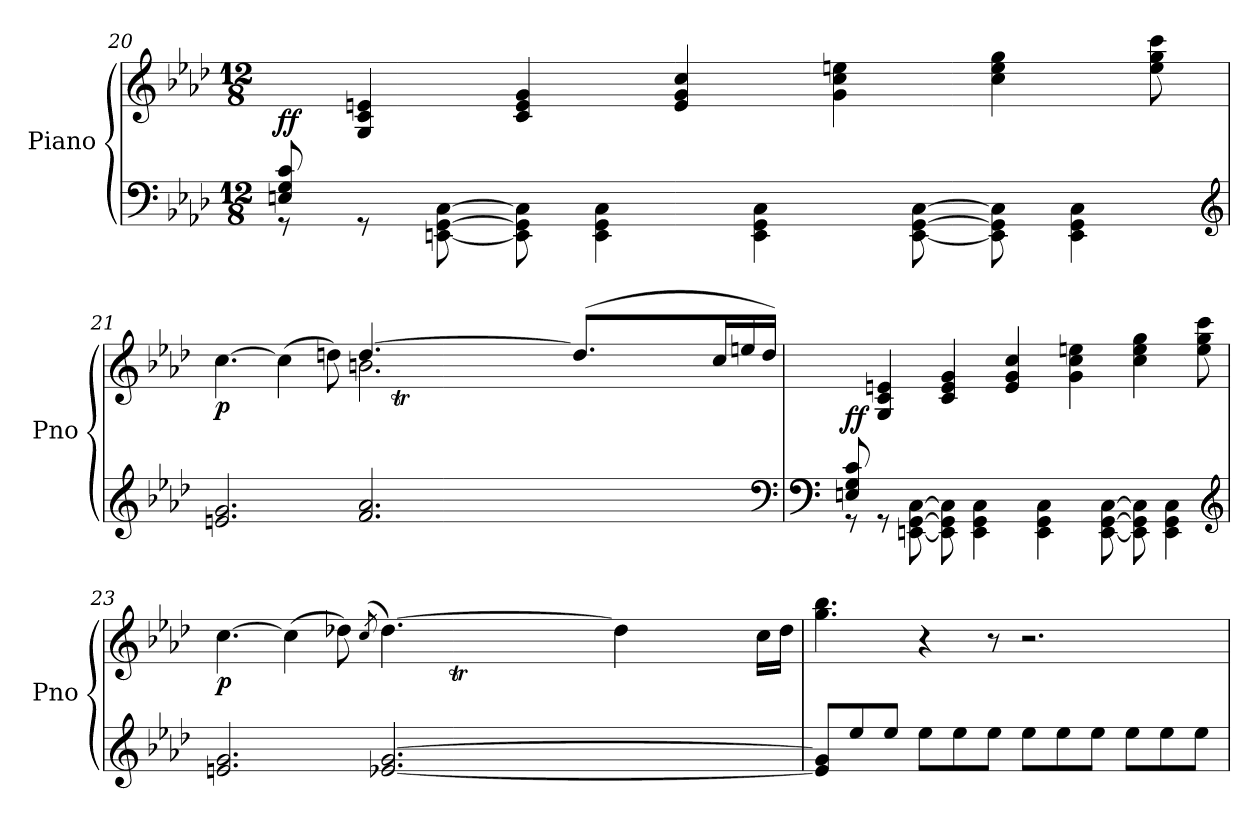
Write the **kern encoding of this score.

**kern	**kern	**dynam
*part1	*part1	*part1
*staff2	*staff1	*staff1/2
*I"Piano	*	*
*I'Pno	*	*
*clefF4	*clefG2	*
*k[b-e-a-d-]	*k[b-e-a-d-]	*
*A-:	*A-:	*
*M12/8	*M12/8	*
=20	=20	=20
*^	*	*
!	!	!	!LO:DY:b
8En/ 8G/ 8c/	8rGG	8ryy	ff
1ryy	8rGG	4G/ 4c/ 4en/	.
.	[8EEn\ [8GG\ [8C\	.	.
.	8EE\] 8GG\] 8C\]	4c/ 4e/ 4g/	.
.	4EE\ 4GG\ 4C\	.	.
.	.	4e/ 4g/ 4cc/	.
.	4EE\ 4GG\ 4C\	.	.
.	.	4g\ 4cc\ 4een\	.
.	[8EE\ [8GG\ [8C\	.	.
4.ryy	8EE\] 8GG\] 8C\]	4cc\ 4ee\ 4gg\	.
.	4EE\ 4GG\ 4C\	.	.
.	.	8ee\ 8gg\ 8ccc\	.
*v	*v	*	*
*clefG2	*	*
=21	=21	=21
*	*^	*
*	*	*^	*
!	!	!	!	!LO:DY:b
2.en/ 2.g/	[4.cc\	2.ryy	2.ryy	p
.	(4cc\]	.	.	.
.	8ddn\)	.	.	.
*	*	*Xtuplet	*	*
2.f/ 2.a-/	[4.dd/	24ccyy	2.bn\	.
.	.	24ddtyy	.	.
.	.	24eenyy	.	.
.	.	24ddyy	.	.
.	.	24eeyy	.	.
.	.	24ddyy	.	.
!	!	!LO:N:vis=16	!	!
.	.	480%17eeyy	.	.
!	!	!LO:N:vis=16	!	!
.	.	480%17ddyy	.	.
!	!	!LO:N:vis=16	!	!
.	.	480%17eeyy	.	.
!	!	!LO:N:vis=16	!	!
.	.	480%17ddyy	.	.
.	(8.dd/L]	.	.	.
!	!	!LO:N:vis=16	!	!
.	.	480%17eeTTTyy	.	.
!	!	!LO:N:vis=16	!	!
.	.	480%17ddyy	.	.
!	!	!LO:N:vis=16	!	!
.	.	480%17eeyy	.	.
.	.	480ryy	.	.
.	.	48ddyy	.	.
.	.	48eeyy	.	.
.	.	48ddyy	.	.
.	16cc/L	8.ryy	.	.
.	16een/	.	.	.
.	16dd/JJ)	.	.	.
*	*v	*v	*v	*
*clefF4	*	*
!!LO:PB:g=z
=22	=22	=22
*clefF4	*	*
*^	*	*
!	!	!	!LO:DY:b
8En/ 8G/ 8c/	8rGG	8ryy	ff
1ryy	8rGG	4G/ 4c/ 4en/	.
.	[8EEn\ [8GG\ [8C\	.	.
.	8EE\] 8GG\] 8C\]	4c/ 4e/ 4g/	.
.	4EE\ 4GG\ 4C\	.	.
.	.	4e/ 4g/ 4cc/	.
.	4EE\ 4GG\ 4C\	.	.
.	.	4g\ 4cc\ 4een\	.
.	[8EE\ [8GG\ [8C\	.	.
4.ryy	8EE\] 8GG\] 8C\]	4cc\ 4ee\ 4gg\	.
.	4EE\ 4GG\ 4C\	.	.
.	.	8ee\ 8gg\ 8ccc\	.
*v	*v	*	*
*clefG2	*	*
=23	=23	=23
*	*^	*
!	!	!	!LO:DY:b
2.en/ 2.g/	[4.cc\	2.ryy	p
.	(4cc\]	.	.
.	8dd-X\)	.	.
.	(8qcc/	.	.
[2.e-X/ [2.g/	[4.dd-\)	24ccyy	.
.	.	24dd-yy	.
.	.	24ee-XTyy	.
.	.	24dd-yy	.
.	.	24ee-yy	.
.	.	24dd-yy	.
!	!	!LO:N:vis=16	!
.	.	480%17ee-yy	.
!	!	!LO:N:vis=16	!
.	.	480%17dd-yy	.
!	!	!LO:N:vis=16	!
.	.	480%17ee-yy	.
!	!	!LO:N:vis=16	!
.	.	480%17dd-yy	.
.	4dd-\]	.	.
!	!	!LO:N:vis=16	!
.	.	480%17ee-yy	.
!	!	!LO:N:vis=16	!
.	.	480%17dd-yy	.
!	!	!LO:N:vis=16	!
.	.	480%17ee-yy	.
.	.	480ryy	.
.	.	24dd-yy	.
.	.	24ee-TTTyy	.
.	.	24dd-yy	.
.	16cc\LL	8ryy	.
.	16dd-\JJ	.	.
*	*v	*v	*
=24	=24	=24
8e-/] 8g/]L	4.gg\ 4.bb-\	.
8ee-/	.	.
8ee-/J	.	.
8ee-\L	4r	.
8ee-\	.	.
8ee-\J	8r	.
8ee-\L	2.r	.
8ee-\	.	.
8ee-\J	.	.
8ee-\L	.	.
8ee-\	.	.
8ee-\J	.	.
=	=	=
*-	*-	*-
